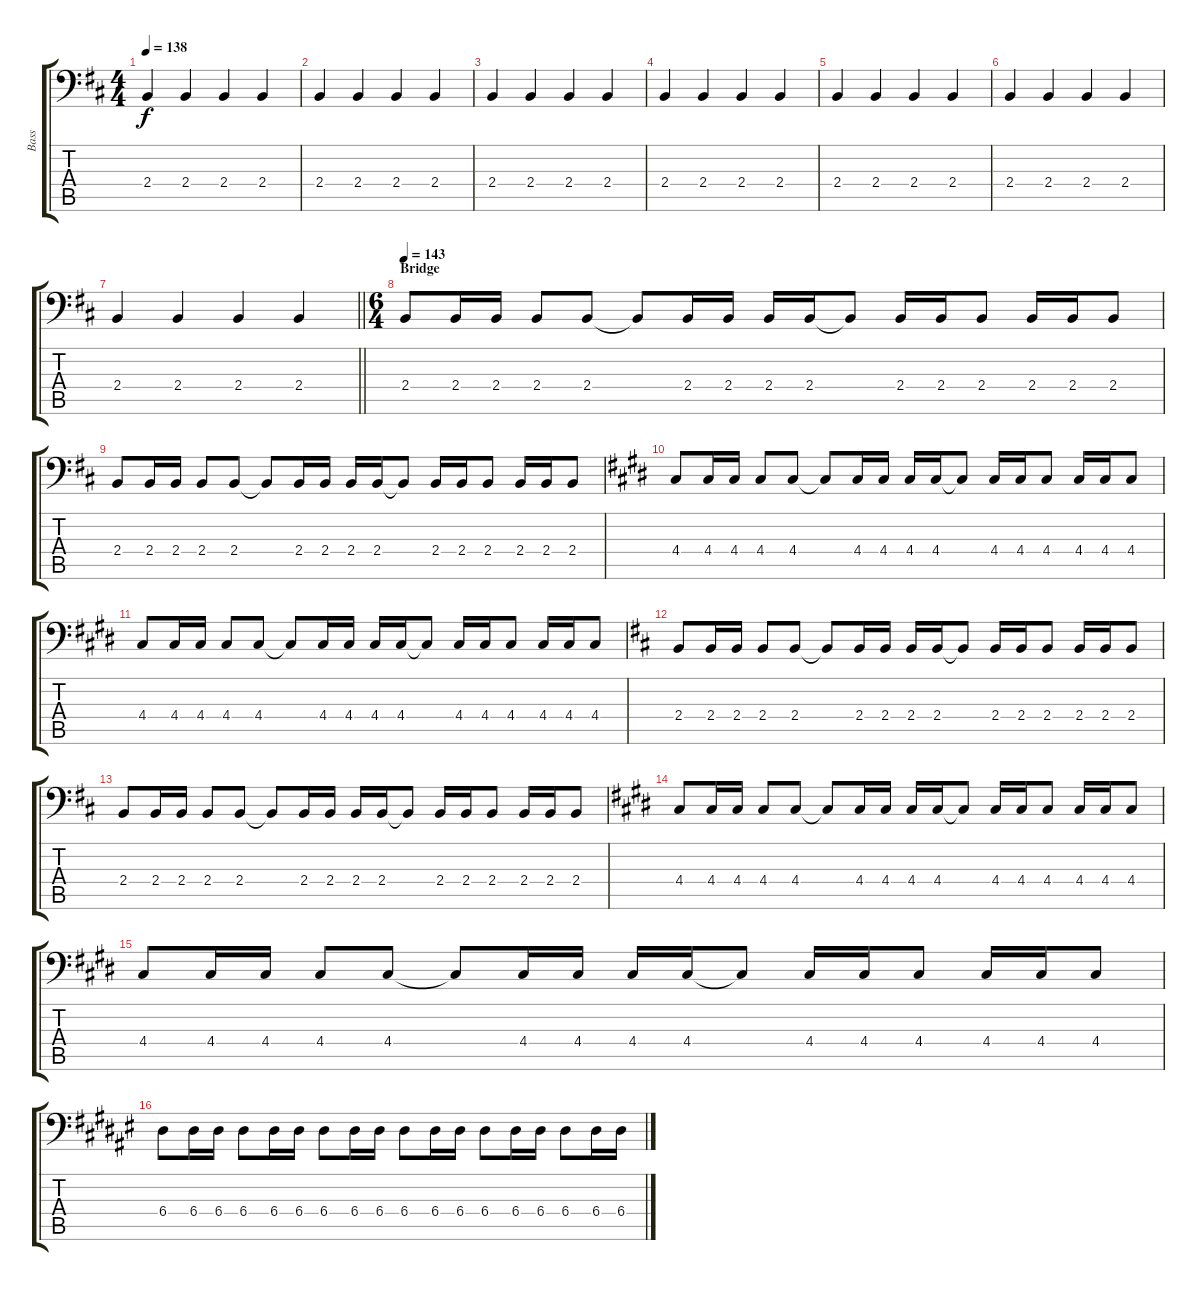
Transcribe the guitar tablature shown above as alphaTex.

\track ("Bass" "Bass") {instrument electricbassfinger}
\staff {score tabs}
\tuning (B2 G2 D2 A1 E1 B0) {hide}
\ts (4 4)
\tempo 138
\clef f4
\ks d
2.4.4{dy f} 2.4.4 2.4.4 2.4.4 |
2.4.4 2.4.4 2.4.4 2.4.4 |
2.4.4 2.4.4 2.4.4 2.4.4 |
2.4.4 2.4.4 2.4.4 2.4.4 |
2.4.4 2.4.4 2.4.4 2.4.4 |
2.4.4 2.4.4 2.4.4 2.4.4 |
\barLineRight lightlight
2.4.4 2.4.4 2.4.4 2.4.4 |
\ts (6 4)
\section ("" "Bridge")
\tempo 143
2.4.8 2.4.16 2.4.16 2.4.8 2.4.8 2.4{t}.8 2.4.16 2.4.16 2.4.16 2.4.16 2.4{t}.8 2.4.16 2.4.16 2.4.8 2.4.16 2.4.16 2.4.8 |
2.4.8 2.4.16 2.4.16 2.4.8 2.4.8 2.4{t}.8 2.4.16 2.4.16 2.4.16 2.4.16 2.4{t}.8 2.4.16 2.4.16 2.4.8 2.4.16 2.4.16 2.4.8 |
\ks e
4.4.8 4.4.16 4.4.16 4.4.8 4.4.8 4.4{t}.8 4.4.16 4.4.16 4.4.16 4.4.16 4.4{t}.8 4.4.16 4.4.16 4.4.8 4.4.16 4.4.16 4.4.8 |
4.4.8 4.4.16 4.4.16 4.4.8 4.4.8 4.4{t}.8 4.4.16 4.4.16 4.4.16 4.4.16 4.4{t}.8 4.4.16 4.4.16 4.4.8 4.4.16 4.4.16 4.4.8 |
\ks d
2.4.8 2.4.16 2.4.16 2.4.8 2.4.8 2.4{t}.8 2.4.16 2.4.16 2.4.16 2.4.16 2.4{t}.8 2.4.16 2.4.16 2.4.8 2.4.16 2.4.16 2.4.8 |
2.4.8 2.4.16 2.4.16 2.4.8 2.4.8 2.4{t}.8 2.4.16 2.4.16 2.4.16 2.4.16 2.4{t}.8 2.4.16 2.4.16 2.4.8 2.4.16 2.4.16 2.4.8 |
\ks e
4.4.8 4.4.16 4.4.16 4.4.8 4.4.8 4.4{t}.8 4.4.16 4.4.16 4.4.16 4.4.16 4.4{t}.8 4.4.16 4.4.16 4.4.8 4.4.16 4.4.16 4.4.8 |
4.4.8 4.4.16 4.4.16 4.4.8 4.4.8 4.4{t}.8 4.4.16 4.4.16 4.4.16 4.4.16 4.4{t}.8 4.4.16 4.4.16 4.4.8 4.4.16 4.4.16 4.4.8 |
\ks f#
6.4.8 6.4.16 6.4.16 6.4.8 6.4.16 6.4.16 6.4.8 6.4.16 6.4.16 6.4.8 6.4.16 6.4.16 6.4.8 6.4.16 6.4.16 6.4.8 6.4.16 6.4.16
